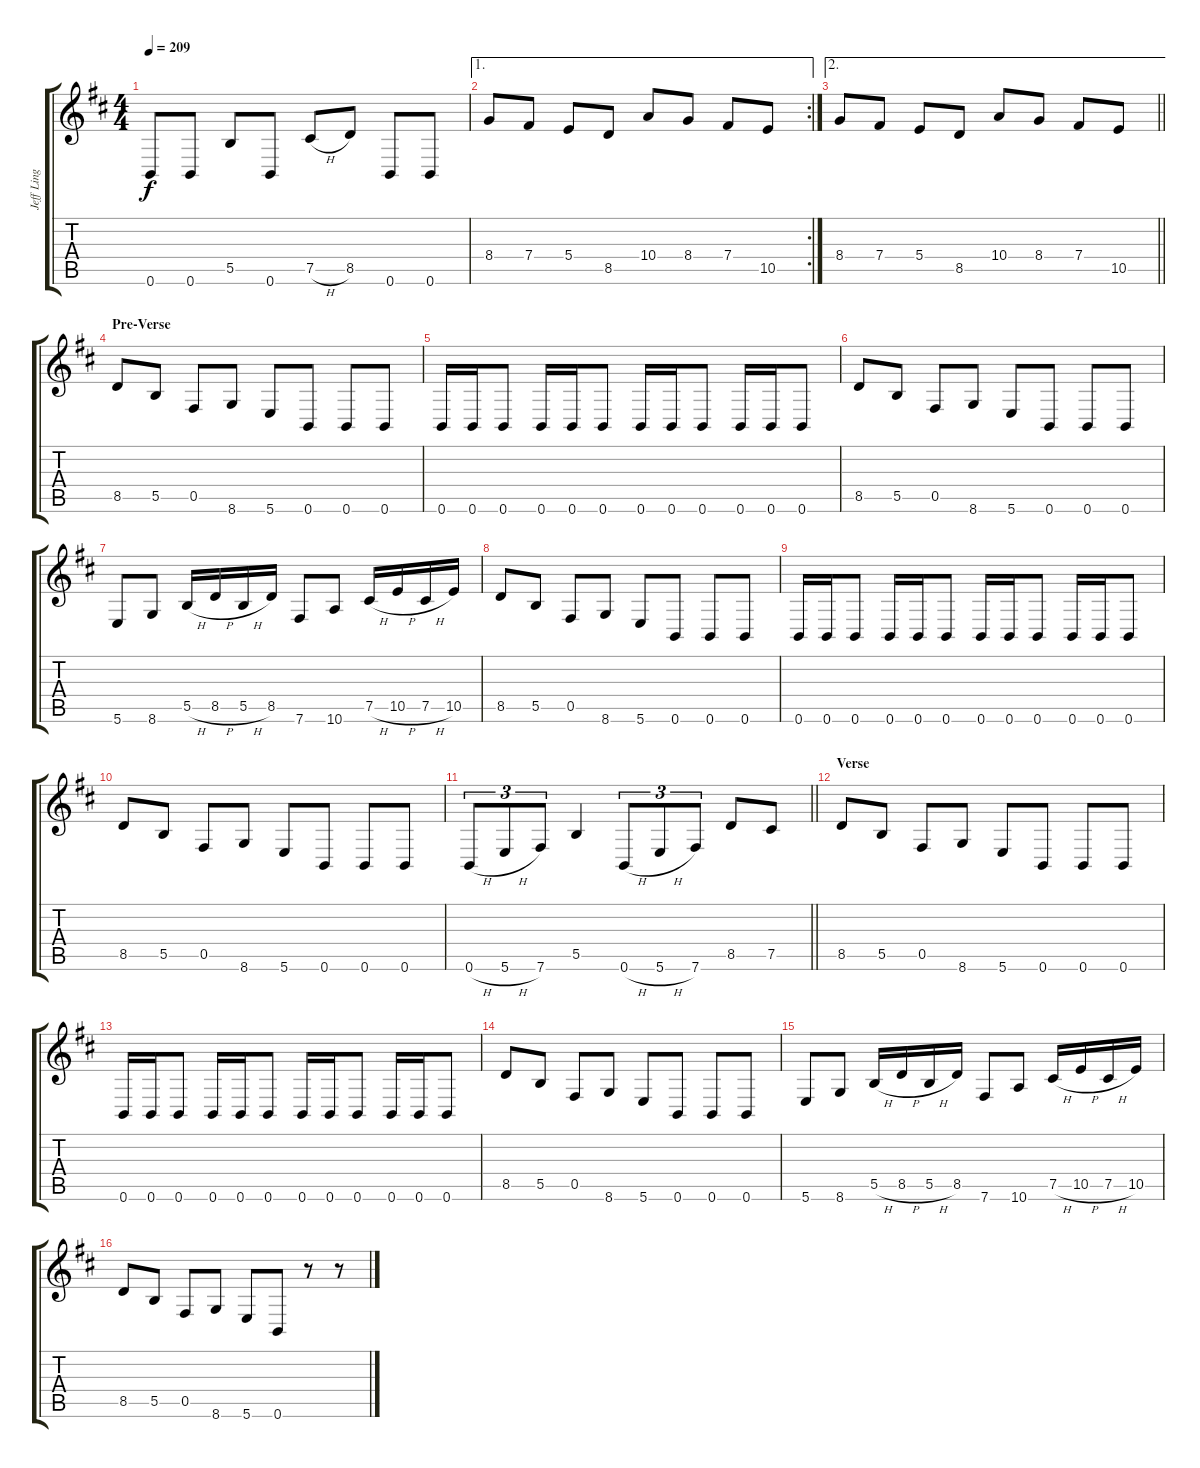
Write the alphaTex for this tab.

\track ("Jeff Ling" "Jeff Ling") {instrument distortionguitar}
\staff {score tabs}
\tuning (Db4 Ab3 E3 B2 Gb2 B1) {hide}
\ts (4 4)
\tempo 209
\clef g2
\ks d
0.6.8{dy f} 0.6.8 5.5.8 0.6.8 7.5{h}.8 8.5.8 0.6.8 0.6.8 |
\ae 1
\rc 2
8.4.8 7.4.8 5.4.8 8.5.8 10.4.8 8.4.8 7.4.8 10.5.8 |
\ae 2
\barLineRight lightlight
8.4.8 7.4.8 5.4.8 8.5.8 10.4.8 8.4.8 7.4.8 10.5.8 |
\section ("" "Pre-Verse")
8.5.8 5.5.8 0.5.8 8.6.8 5.6.8 0.6.8 0.6.8 0.6.8 |
0.6.16 0.6.16 0.6.8 0.6.16 0.6.16 0.6.8 0.6.16 0.6.16 0.6.8 0.6.16 0.6.16 0.6.8 |
8.5.8 5.5.8 0.5.8 8.6.8 5.6.8 0.6.8 0.6.8 0.6.8 |
5.6.8 8.6.8 5.5{h}.16 8.5{h}.16 5.5{h}.16 8.5.16 7.6.8 10.6.8 7.5{h}.16 10.5{h}.16 7.5{h}.16 10.5.16 |
8.5.8 5.5.8 0.5.8 8.6.8 5.6.8 0.6.8 0.6.8 0.6.8 |
0.6.16 0.6.16 0.6.8 0.6.16 0.6.16 0.6.8 0.6.16 0.6.16 0.6.8 0.6.16 0.6.16 0.6.8 |
8.5.8 5.5.8 0.5.8 8.6.8 5.6.8 0.6.8 0.6.8 0.6.8 |
\barLineRight lightlight
0.6{h}.8{tu (3 2)} 5.6{h}.8{tu (3 2)} 7.6.8{tu (3 2)} 5.5.4 0.6{h}.8{tu (3 2)} 5.6{h}.8{tu (3 2)} 7.6.8{tu (3 2)} 8.5.8 7.5.8 |
\section ("" "Verse")
8.5.8 5.5.8 0.5.8 8.6.8 5.6.8 0.6.8 0.6.8 0.6.8 |
0.6.16 0.6.16 0.6.8 0.6.16 0.6.16 0.6.8 0.6.16 0.6.16 0.6.8 0.6.16 0.6.16 0.6.8 |
8.5.8 5.5.8 0.5.8 8.6.8 5.6.8 0.6.8 0.6.8 0.6.8 |
5.6.8 8.6.8 5.5{h}.16 8.5{h}.16 5.5{h}.16 8.5.16 7.6.8 10.6.8 7.5{h}.16 10.5{h}.16 7.5{h}.16 10.5.16 |
8.5.8 5.5.8 0.5.8 8.6.8 5.6.8 0.6.8 r.8 r.8
